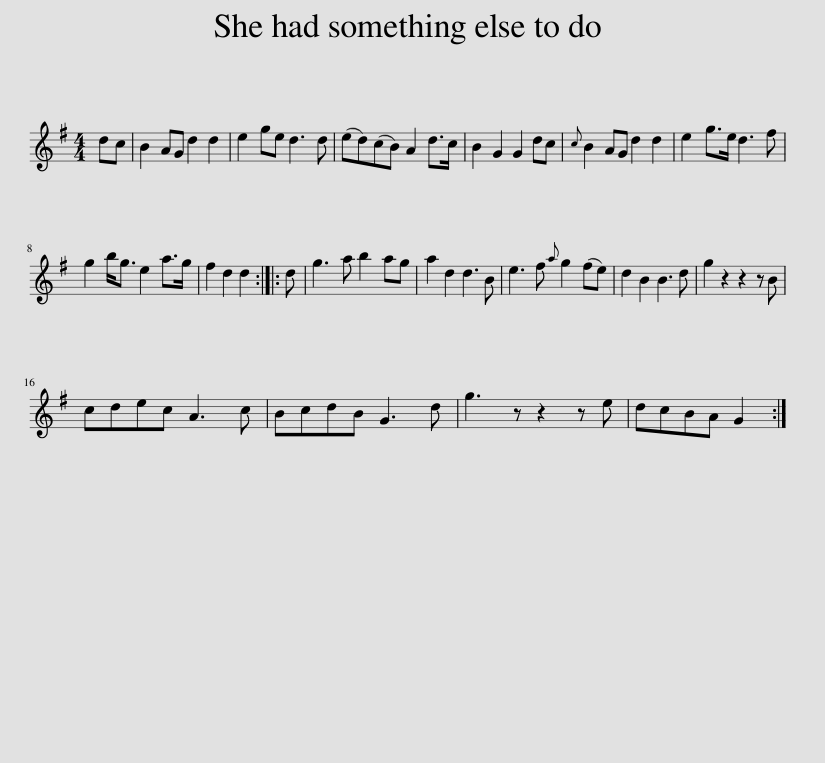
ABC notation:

X:1
L:1/8
M:4/4
I:linebreak $
K:G
V:1 treble
V:1
 dc | B2 AG d2 d2 | e2 ge d3 d | (ed)(cB) A2 d>c | B2 G2 G2 dc | %5
{c} B2 AG d2 d2 | e2 g>e d3 f |$ g2 b<g e2 a>g | f2 d2 d2 :: d | %10
 g3 a b2 ag | a2 d2 d3 B | e3 f{a} g2 (fe) | d2 B2 B3 d | g2 z2 z2 z B |$ %15
 cdec A3 c | BcdB G3 d | g3 z z2 z e | dcBA G2 :| %19
